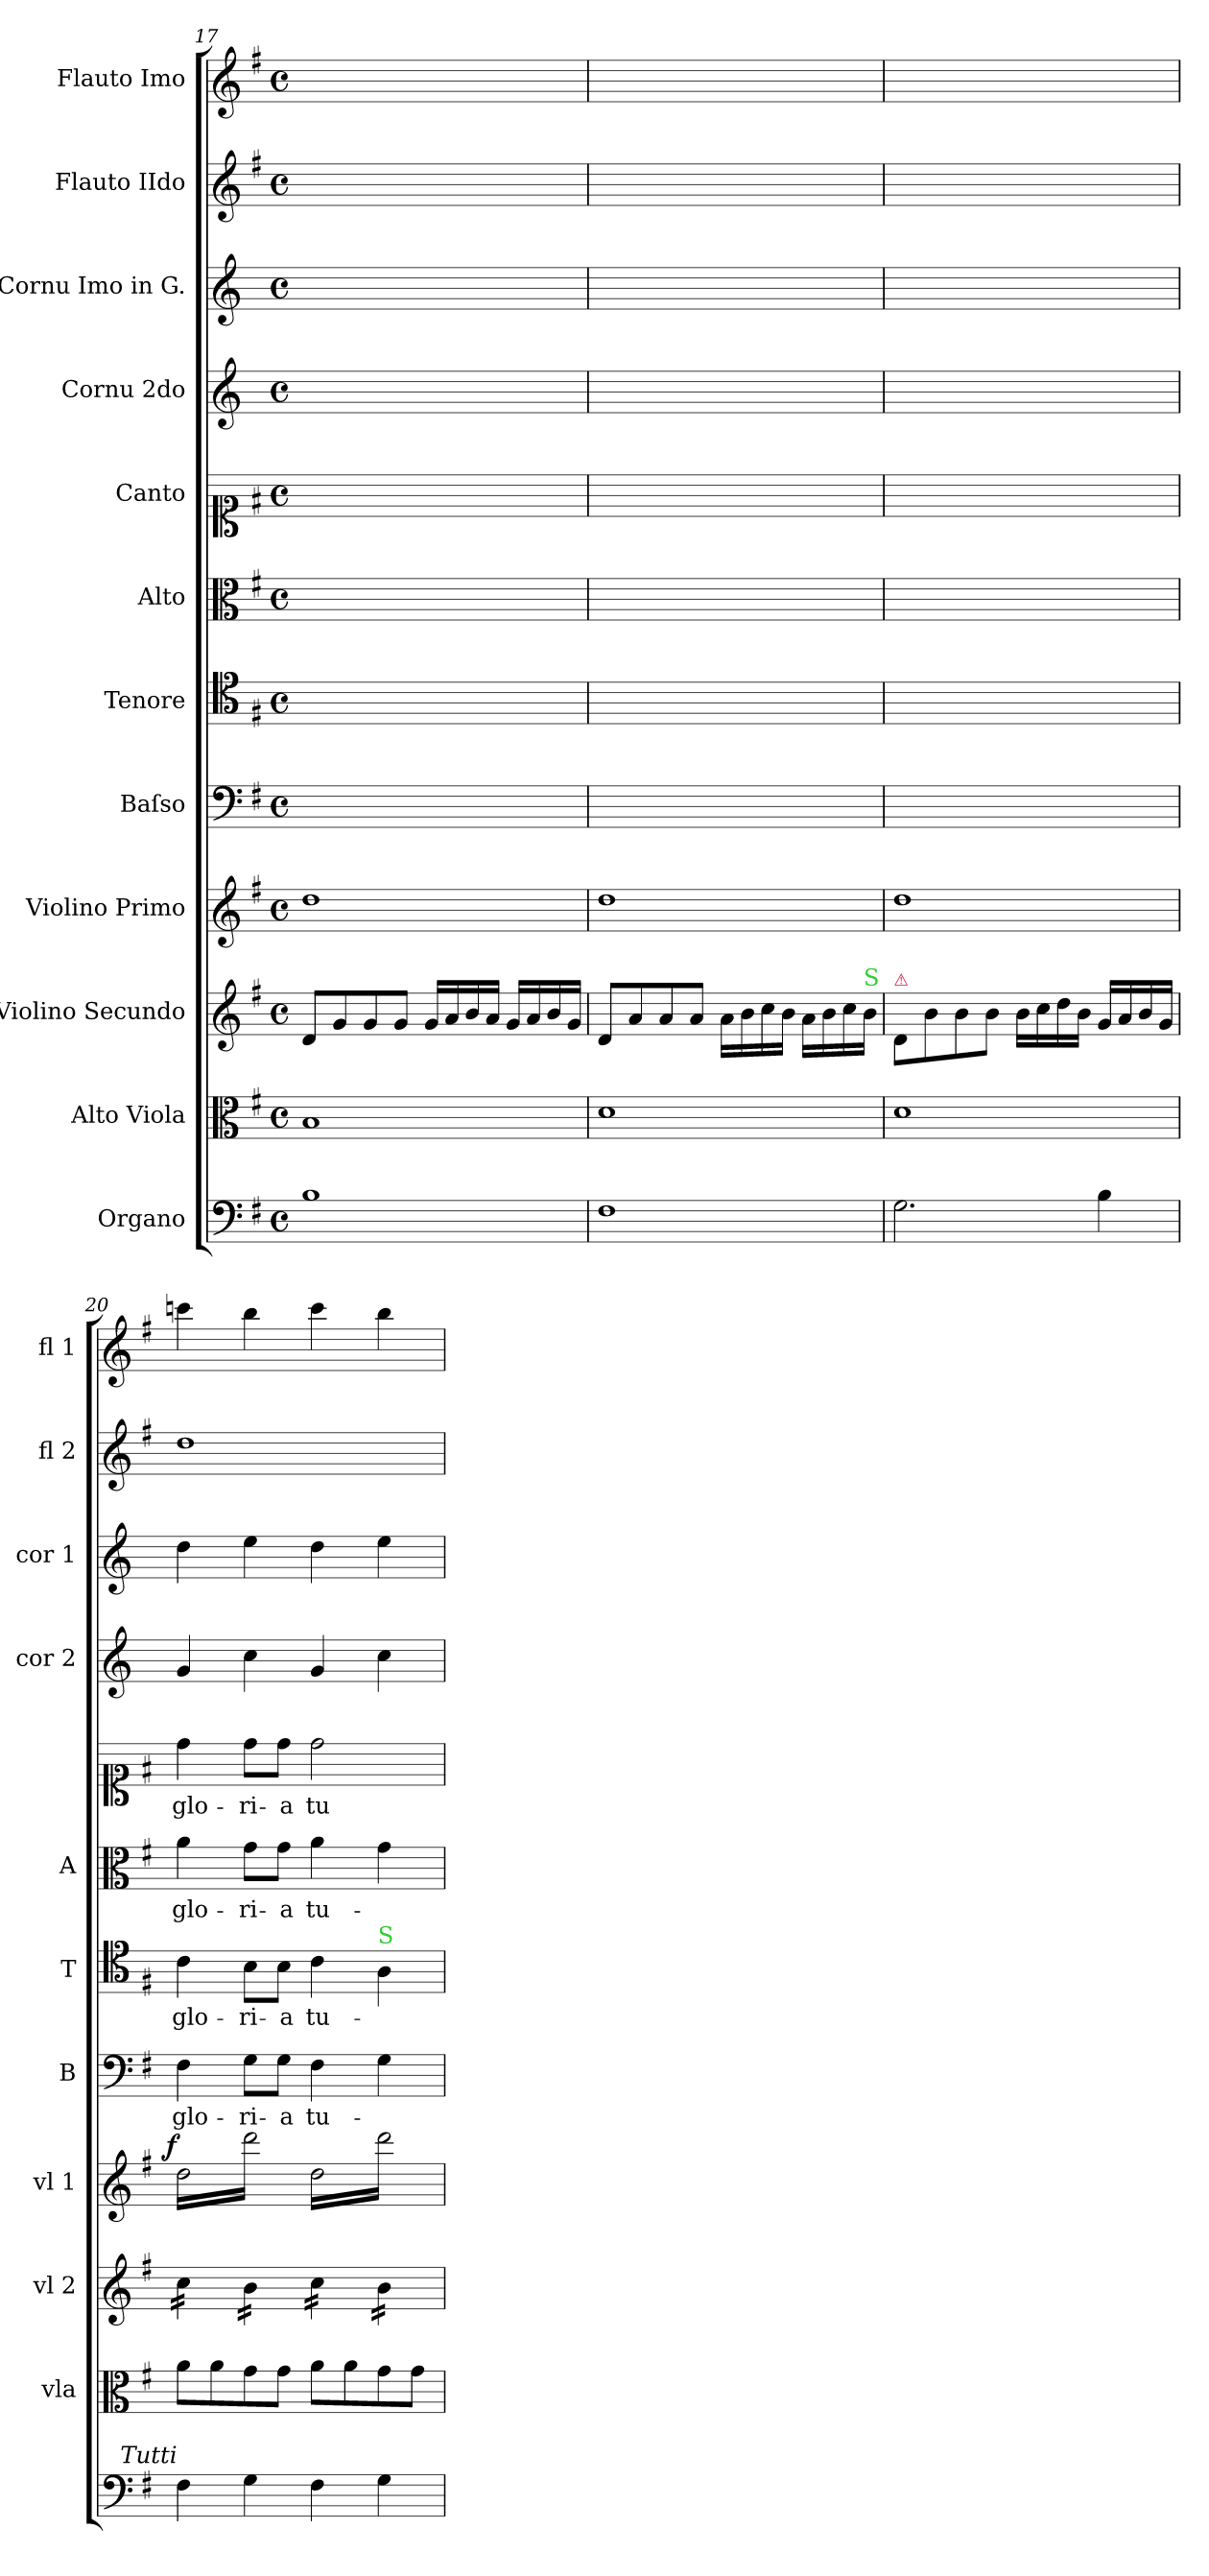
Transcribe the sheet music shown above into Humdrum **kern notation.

**kern	**kern	**dynam	**kern	**dynam	**kern	**dynam	**kern	**text	**kern	**text	**kern	**text	**kern	**text	**kern	**kern	**kern	**kern
*part12	*part11	*part11	*part10	*part10	*part9	*part9	*part8	*part8	*part7	*part7	*part6	*part6	*part5	*part5	*part4	*part3	*part2	*part1
*staff12	*staff11	*staff11	*staff10	*staff10	*staff9	*staff9	*staff8	*staff8	*staff7	*staff7	*staff6	*staff6	*staff5	*staff5	*staff4	*staff3	*staff2	*staff1
*I"Organo	*I"Alto Viola	*	*I"Violino Secundo	*	*I"Violino Primo	*	*I"Baſso	*	*I"Tenore	*	*I"Alto	*	*I"Canto	*	*I"Cornu 2do	*I"Cornu Imo in G.	*I"Flauto IIdo	*I"Flauto Imo
*	*I'vla	*	*I'vl 2	*	*I'vl 1	*	*I'B	*	*I'T	*	*I'A	*	*	*	*I'cor 2	*I'cor 1	*I'fl 2	*I'fl 1
*clefF4	*clefC3	*	*clefG2	*	*clefG2	*	*clefF4	*	*clefC4	*	*clefC3	*	*clefC1	*	*clefG2	*clefG2	*clefG2	*clefG2
*	*	*	*	*	*	*	*	*	*	*	*	*	*	*	*ITrd3c5	*ITrd3c5	*	*
*k[f#]	*k[f#]	*	*k[f#]	*	*k[f#]	*	*k[f#]	*	*k[f#]	*	*k[f#]	*	*k[f#]	*	*k[f#]	*k[f#]	*k[f#]	*k[f#]
*G:	*G:	*	*G:	*	*G:	*	*G:	*	*G:	*	*G:	*	*G:	*	*G:	*G:	*G:	*G:
*M4/4	*M4/4	*	*M4/4	*	*M4/4	*	*M4/4	*	*M4/4	*	*M4/4	*	*M4/4	*	*M4/4	*M4/4	*M4/4	*M4/4
*met(c)	*met(c)	*	*met(c)	*	*met(c)	*	*met(c)	*	*met(c)	*	*met(c)	*	*met(c)	*	*met(c)	*met(c)	*met(c)	*met(c)
=17	=17	=17	=17	=17	=17	=17	=17	=17	=17	=17	=17	=17	=17	=17	=17	=17	=17	=17
1B	1B	.	8d/L	.	1dd	.	1ryy	.	1ryy	.	1ryy	.	1ryy	.	1ryy	1ryy	1ryy	1ryy
.	.	.	8g/	.	.	.	.	.	.	.	.	.	.	.	.	.	.	.
.	.	.	8g/	.	.	.	.	.	.	.	.	.	.	.	.	.	.	.
.	.	.	8g/J	.	.	.	.	.	.	.	.	.	.	.	.	.	.	.
.	.	.	16g/LL	.	.	.	.	.	.	.	.	.	.	.	.	.	.	.
.	.	.	16a/	.	.	.	.	.	.	.	.	.	.	.	.	.	.	.
.	.	.	16b/	.	.	.	.	.	.	.	.	.	.	.	.	.	.	.
.	.	.	16a/JJ	.	.	.	.	.	.	.	.	.	.	.	.	.	.	.
.	.	.	16g/LL	.	.	.	.	.	.	.	.	.	.	.	.	.	.	.
.	.	.	16a/	.	.	.	.	.	.	.	.	.	.	.	.	.	.	.
.	.	.	16b/	.	.	.	.	.	.	.	.	.	.	.	.	.	.	.
.	.	.	16g/JJ	.	.	.	.	.	.	.	.	.	.	.	.	.	.	.
=18	=18	=18	=18	=18	=18	=18	=18	=18	=18	=18	=18	=18	=18	=18	=18	=18	=18	=18
1F#	1d	.	8d/L	.	1dd	.	1ryy	.	1ryy	.	1ryy	.	1ryy	.	1ryy	1ryy	1ryy	1ryy
.	.	.	8a/	.	.	.	.	.	.	.	.	.	.	.	.	.	.	.
.	.	.	8a/	.	.	.	.	.	.	.	.	.	.	.	.	.	.	.
.	.	.	8a/J	.	.	.	.	.	.	.	.	.	.	.	.	.	.	.
.	.	.	16a\LL	.	.	.	.	.	.	.	.	.	.	.	.	.	.	.
.	.	.	16b\	.	.	.	.	.	.	.	.	.	.	.	.	.	.	.
.	.	.	16cc\	.	.	.	.	.	.	.	.	.	.	.	.	.	.	.
.	.	.	16b\JJ	.	.	.	.	.	.	.	.	.	.	.	.	.	.	.
.	.	.	16a\LL	.	.	.	.	.	.	.	.	.	.	.	.	.	.	.
.	.	.	16b\	.	.	.	.	.	.	.	.	.	.	.	.	.	.	.
.	.	.	16cc\	.	.	.	.	.	.	.	.	.	.	.	.	.	.	.
!	!	!	!LO:TX:a:color=limegreen:t=S	!	!	!	!	!	!	!	!	!	!	!	!	!	!	!
.	.	.	16b\JJ	.	.	.	.	.	.	.	.	.	.	.	.	.	.	.
=19	=19	=19	=19	=19	=19	=19	=19	=19	=19	=19	=19	=19	=19	=19	=19	=19	=19	=19
!	!	!	!LO:TX:a:color=crimson:t=⚠	!	!	!	!	!	!	!	!	!	!	!	!	!	!	!
2.G\	1d	.	8d/L	.	1dd	.	1ryy	.	1ryy	.	1ryy	.	1ryy	.	1ryy	1ryy	1ryy	1ryy
.	.	.	8b\	.	.	.	.	.	.	.	.	.	.	.	.	.	.	.
.	.	.	8b\	.	.	.	.	.	.	.	.	.	.	.	.	.	.	.
.	.	.	8b\J	.	.	.	.	.	.	.	.	.	.	.	.	.	.	.
.	.	.	16b\LL	.	.	.	.	.	.	.	.	.	.	.	.	.	.	.
.	.	.	16cc\	.	.	.	.	.	.	.	.	.	.	.	.	.	.	.
.	.	.	16dd\	.	.	.	.	.	.	.	.	.	.	.	.	.	.	.
.	.	.	16b\JJ	.	.	.	.	.	.	.	.	.	.	.	.	.	.	.
4B\	.	.	16g/LL	.	.	.	.	.	.	.	.	.	.	.	.	.	.	.
.	.	.	16a/	.	.	.	.	.	.	.	.	.	.	.	.	.	.	.
.	.	.	16b/	.	.	.	.	.	.	.	.	.	.	.	.	.	.	.
.	.	.	16g/JJ	.	.	.	.	.	.	.	.	.	.	.	.	.	.	.
=20	=20	=20	=20	=20	=20	=20	=20	=20	=20	=20	=20	=20	=20	=20	=20	=20	=20	=20
!LO:TX:a:i:rj:t=Tutti	!	!	!	!	!	!	!	!	!	!	!	!	!	!	!	!	!	!
!	!	!LO:DY:a	!	!LO:DY:a	!	!LO:DY:a:rj	!	!	!	!	!	!	!	!	!	!	!	!
*	*	*	*tremolo	*	*	*	*	*	*	*	*	*	*	*	*	*	*	*
*	*	*	*	*	*tremolo	*	*	*	*	*	*	*	*	*	*	*	*	*
4F#\	8a\L	for	16cc\LL	for	16dd\LL	f	4F#\	glo-	4c\	glo-	4a\	glo-	4dd\	glo-	4d/	4a\	1dd	4cccn\
.	.	.	16cc\	.	16ddd\	.	.	.	.	.	.	.	.	.	.	.	.	.
.	8a\	.	16cc\	.	16dd\	.	.	.	.	.	.	.	.	.	.	.	.	.
.	.	.	16cc\JJ	.	16ddd\	.	.	.	.	.	.	.	.	.	.	.	.	.
4G\	8g\	.	16b\LL	.	16dd\	.	8G\L	-ri-	8B\L	-ri-	8g\L	-ri-	8dd\L	-ri-	4g\	4b\	.	4bb\
.	.	.	16b\	.	16ddd\	.	.	.	.	.	.	.	.	.	.	.	.	.
.	8g\J	.	16b\	.	16dd\	.	8G\J	-a	8B\J	-a	8g\J	-a	8dd\J	-a	.	.	.	.
.	.	.	16b\JJ	.	16ddd\JJ	.	.	.	.	.	.	.	.	.	.	.	.	.
4F#\	8a\L	.	16cc\LL	.	16dd\LL	.	4F#\	tu-	4c\	tu-	4a\	tu-	2dd\	tu-	4d/	4a\	.	4ccc\
.	.	.	16cc\	.	16ddd\	.	.	.	.	.	.	.	.	.	.	.	.	.
.	8a\	.	16cc\	.	16dd\	.	.	.	.	.	.	.	.	.	.	.	.	.
.	.	.	16cc\JJ	.	16ddd\	.	.	.	.	.	.	.	.	.	.	.	.	.
!	!	!	!	!	!	!	!	!	!LO:TX:a:color=limegreen:t=S	!	!	!	!	!	!	!	!	!
4G\	8g\	.	16b\LL	.	16dd\	.	4G\	.	4A\	.	4g\	.	.	.	4g\	4b\	.	4bb\
.	.	.	16b\	.	16ddd\	.	.	.	.	.	.	.	.	.	.	.	.	.
.	8g\J	.	16b\	.	16dd\	.	.	.	.	.	.	.	.	.	.	.	.	.
.	.	.	16b\JJ	.	16ddd\JJ	.	.	.	.	.	.	.	.	.	.	.	.	.
*	*	*	*	*	*Xtremolo	*	*	*	*	*	*	*	*	*	*	*	*	*
*	*	*	*Xtremolo	*	*	*	*	*	*	*	*	*	*	*	*	*	*	*
.	.	.	.	.	.	.	.	.	.	.	.	.	.	.	.	.	.	.
.	.	.	.	.	.	.	.	.	.	.	.	.	.	.	.	.	.	.
.	.	.	.	.	.	.	.	.	.	.	.	.	.	.	.	.	.	.
.	.	.	.	.	.	.	.	.	.	.	.	.	.	.	.	.	.	.
=	=	=	=	=	=	=	=	=	=	=	=	=	=	=	=	=	=	=
*-	*-	*-	*-	*-	*-	*-	*-	*-	*-	*-	*-	*-	*-	*-	*-	*-	*-	*-
